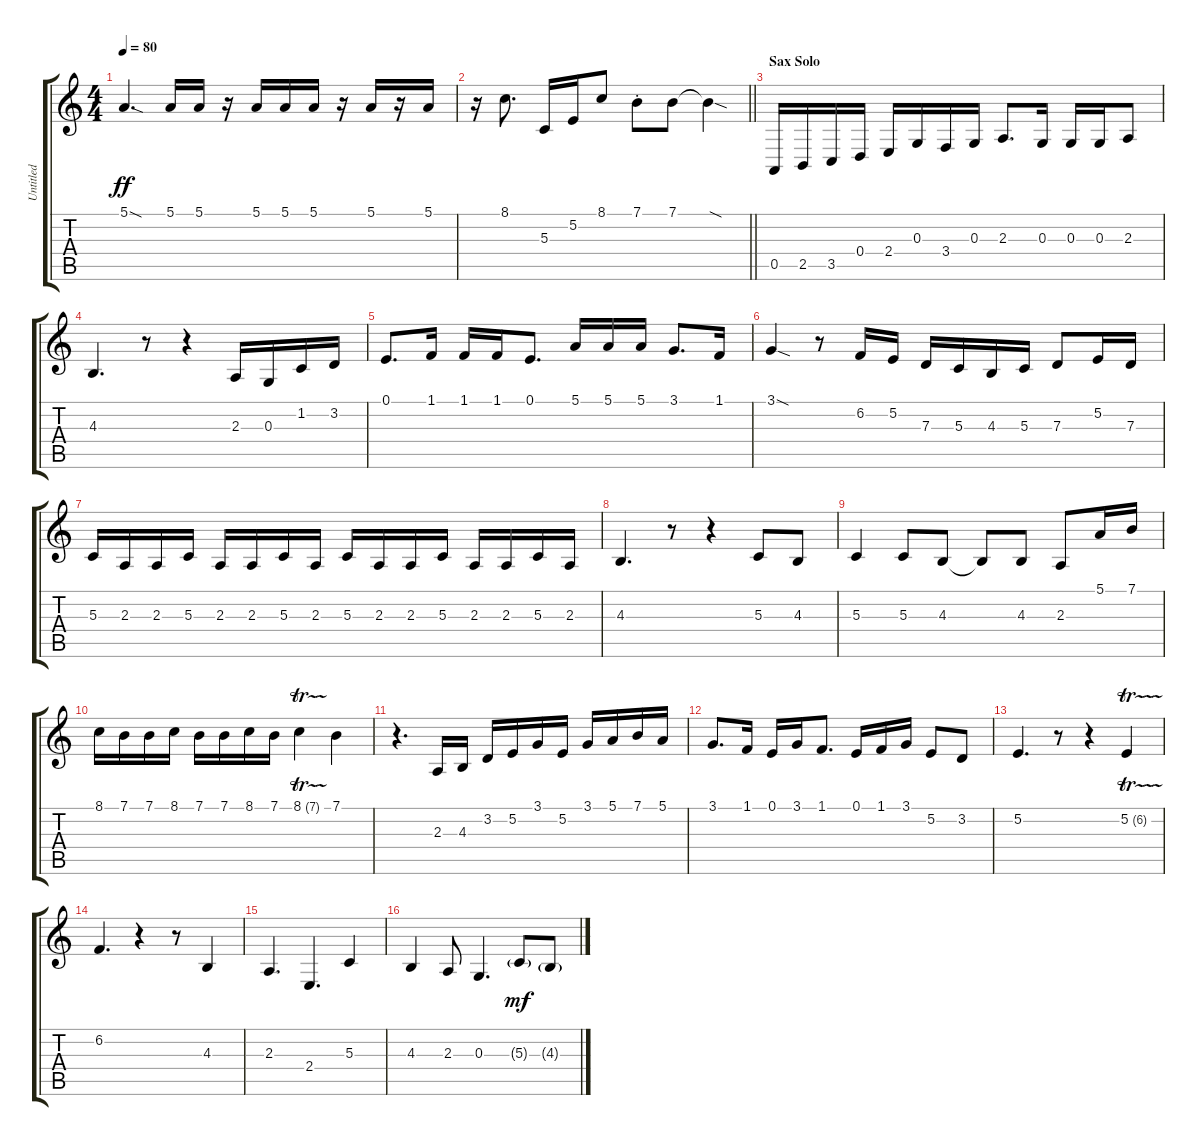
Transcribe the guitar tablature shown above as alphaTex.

\track ("Untitled" "Untitled") {instrument fx7echoes}
\staff {score tabs}
\tuning (E4 B3 G3 D3 A2 E2) {hide}
\ts (4 4)
\tempo 80
\clef g2
\ks c
5.1{sod}.4{d dy ff} 5.1.16 5.1.16 r.16 5.1.16 5.1.16 5.1.16 r.16 5.1.16 r.16 5.1.16 |
\barLineRight lightlight
r.16 8.1.8{d} 5.3.16 5.2.16 8.1.8 7.1{st}.8 7.1.8 7.1{sod t}.4 |
\section ("" "Sax Solo")
0.5.16 2.5.16 3.5.16 0.4.16 2.4.16 0.3.16 3.4.16 0.3.16 2.3.8{d} 0.3.16 0.3.16 0.3.16 2.3.8 |
4.3.4{d} r.8 r.4 2.3.16 0.3.16 1.2.16 3.2.16 |
0.1.8{d} 1.1.16 1.1.16 1.1.16 0.1.8{d} 5.1.16 5.1.16 5.1.16 3.1.8{d} 1.1.16 |
3.1{sod}.4 r.8 6.2.16 5.2.16 7.3.16 5.3.16 4.3.16 5.3.16 7.3.8 5.2.16 7.3.16 |
5.3.16 2.3.16 2.3.16 5.3.16 2.3.16 2.3.16 5.3.16 2.3.16 5.3.16 2.3.16 2.3.16 5.3.16 2.3.16 2.3.16 5.3.16 2.3.16 |
4.3.4{d} r.8 r.4 5.3.8 4.3.8 |
5.3.4 5.3.8 4.3.8 4.3{t}.8 4.3.8 2.3.8 5.1.16 7.1.16 |
8.1.16 7.1.16 7.1.16 8.1.16 7.1.16 7.1.16 8.1.16 7.1.16 8.1{tr (7 32)}.4 7.1.4 |
r.4{d} 2.3.16 4.3.16 3.2.16 5.2.16 3.1.16 5.2.16 3.1.16 5.1.16 7.1.16 5.1.16 |
3.1.8{d} 1.1.16 0.1.16 3.1.16 1.1.8{d} 0.1.16 1.1.16 3.1.16 5.2.8 3.2.8 |
5.2.4{d} r.8 r.4 5.2{tr (6 32)}.4 |
6.2.4{d} r.4 r.8 4.3.4 |
2.3.4{d} 2.4.4{d} 5.3.4 |
4.3.4 2.3.8 0.3.4{d} 5.3{g}.8{dy mf} 4.3{g}.8
